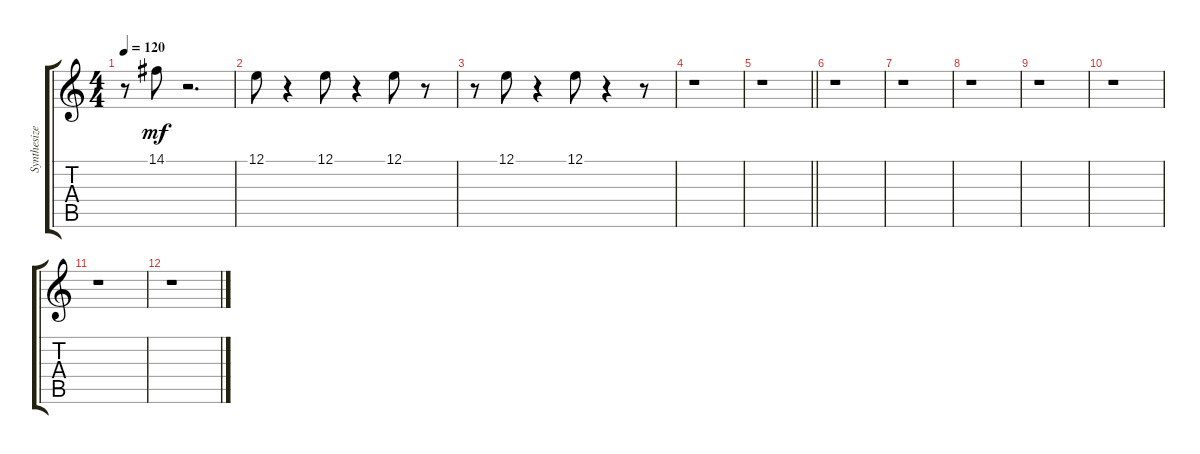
\track ("Synthesizer 1" "Synthesize") {instrument pad7halo}
\staff {score tabs}
\tuning (E4 B3 G3 D3 A2 E2) {hide}
\ts (4 4)
\tempo 120
\clef g2
\ks c
r.8{dy mf} 14.1.8 r.2{d} |
12.1.8 r.4 12.1.8 r.4 12.1.8 r.8 |
r.8 12.1.8 r.4 12.1.8 r.4 r.8 |
r.1 |
\barLineRight lightlight
r.1 |
r.1 |
r.1 |
r.1 |
r.1 |
r.1 |
r.1 |
r.1
